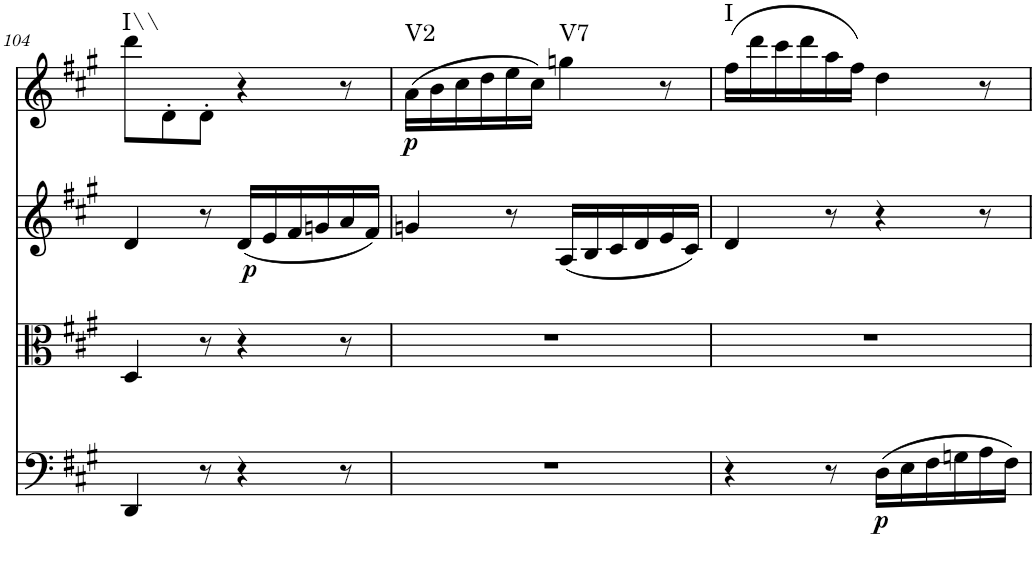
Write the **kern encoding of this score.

**kern	**dynam	**kern	**kern	**dynam	**kern	**dynam	**harte
*part4	*part4	*part3	*part2	*part2	*part1	*part1	*part1
*staff4	*staff4	*staff3	*staff2	*staff2	*staff1	*staff1	*
*I"Violoncello	*	*I"Viola	*I"Violin 2	*	*I"Violin 1	*	*
*I'Vc	*	*I'Vla	*I'Vln	*	*I'Vln	*	*
!!LO:PB:g=z
*clefC4	*	*clefC3	*clefG2	*	*clefG2	*	*
*k[f#c#g#]	*	*k[f#c#g#]	*k[f#c#g#]	*	*k[f#c#g#]	*	*
*A:	*	*A:	*A:	*	*A:	*	*
*M6/8	*	*M6/8	*M6/8	*	*M6/8	*	*
=104	=104	=104	=104	=104	=104	=104	=104
!	!	!	!	!	!	!	!LO:H:kt=I\\
4DD/	.	4D/	4d/	.	8ddd\L	.	N
.	.	.	.	.	8d'\	.	.
8r	.	8r	8r	.	8d'\J	.	.
!	!	!	!	!LO:DY:b	!	!	!
4r	.	4r	(16d/LL	p	4r	.	.
.	.	.	16e/	.	.	.	.
.	.	.	16f#/	.	.	.	.
.	.	.	16gn/	.	.	.	.
8r	.	8r	16a/	.	8r	.	.
.	.	.	16f#/JJ)	.	.	.	.
=105	=105	=105	=105	=105	=105	=105	=105
!	!	!	!	!	!	!LO:DY:b	!LO:H:kt=V2
2.r	.	2.r	4gn/	.	(16a\LL	p	N
.	.	.	.	.	16b\	.	.
.	.	.	.	.	16cc#\	.	.
.	.	.	.	.	16dd\	.	.
.	.	.	8r	.	16ee\	.	.
.	.	.	.	.	16cc#\JJ)	.	.
!	!	!	!	!	!	!	!LO:H:kt=V7
.	.	.	(16A/LL	.	4ggn\	.	N
.	.	.	16B/	.	.	.	.
.	.	.	16c#/	.	.	.	.
.	.	.	16d/	.	.	.	.
.	.	.	16e/	.	8r	.	.
.	.	.	16c#/JJ)	.	.	.	.
=106	=106	=106	=106	=106	=106	=106	=106
!	!	!	!	!	!	!	!LO:H:kt=I
4r	.	2.r	4d/	.	(16ff#\LL	.	N
.	.	.	.	.	16ddd\	.	.
.	.	.	.	.	16ccc#\	.	.
.	.	.	.	.	16ddd\	.	.
8r	.	.	8r	.	16aa\	.	.
.	.	.	.	.	16ff#\JJ)	.	.
!	!LO:DY:b	!	!	!	!	!	!
(16D\LL	p	.	4r	.	4dd\	.	.
16E\	.	.	.	.	.	.	.
16F#\	.	.	.	.	.	.	.
16Gn\	.	.	.	.	.	.	.
16A\	.	.	8r	.	8r	.	.
16F#\JJ)	.	.	.	.	.	.	.
=	=	=	=	=	=	=	=
*-	*-	*-	*-	*-	*-	*-	*-
